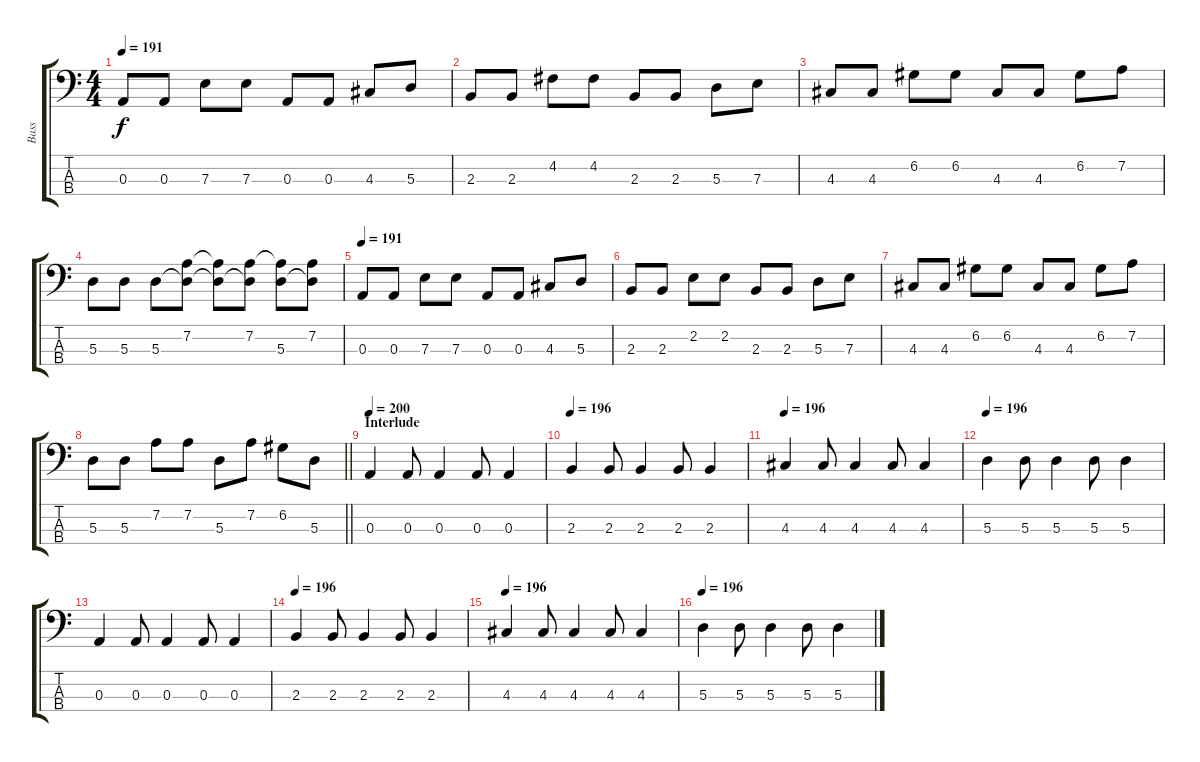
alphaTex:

\track ("Bass" "Bass") {instrument electricbasspick}
\staff {score tabs}
\tuning (G2 D2 A1 E1) {hide}
\ts (4 4)
\tempo 191
\clef f4
\ks c
0.3.8{dy f} 0.3.8 7.3.8 7.3.8 0.3.8 0.3.8 4.3.8 5.3.8 |
2.3.8 2.3.8 4.2.8 4.2.8 2.3.8 2.3.8 5.3.8 7.3.8 |
4.3.8 4.3.8 6.2.8 6.2.8 4.3.8 4.3.8 6.2.8 7.2.8 |
5.3.8 5.3.8 5.3.8 (7.2 5.3{t}).8 (7.2{t} 5.3{t}).8 (7.2 5.3{t}).8 (7.2{t} 5.3).8 (7.2 5.3{t}).8 |
\tempo 191
0.3.8 0.3.8 7.3.8 7.3.8 0.3.8 0.3.8 4.3.8 5.3.8 |
2.3.8 2.3.8 2.2.8 2.2.8 2.3.8 2.3.8 5.3.8 7.3.8 |
4.3.8 4.3.8 6.2.8 6.2.8 4.3.8 4.3.8 6.2.8 7.2.8 |
\barLineRight lightlight
5.3.8 5.3.8 7.2.8 7.2.8 5.3.8 7.2.8 6.2.8 5.3.8 |
\section ("" "Interlude")
\tempo 200
0.3.4 0.3.8 0.3.4 0.3.8 0.3.4 |
\tempo 196
2.3.4 2.3.8 2.3.4 2.3.8 2.3.4 |
\tempo 196
4.3.4 4.3.8 4.3.4 4.3.8 4.3.4 |
\tempo 196
5.3.4 5.3.8 5.3.4 5.3.8 5.3.4 |
0.3.4 0.3.8 0.3.4 0.3.8 0.3.4 |
\tempo 196
2.3.4 2.3.8 2.3.4 2.3.8 2.3.4 |
\tempo 196
4.3.4 4.3.8 4.3.4 4.3.8 4.3.4 |
\tempo 196
5.3.4 5.3.8 5.3.4 5.3.8 5.3.4
